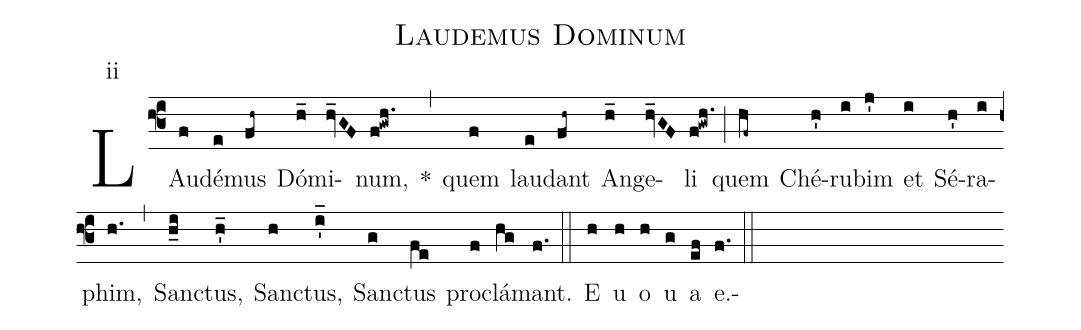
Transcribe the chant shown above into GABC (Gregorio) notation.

name:Laudemus Dominum;
mode:ii;
%%
(f3)LAu(f)dé(e)mus(fh~) Dó(h_)mi(hv_GF)num,(f!gwh.) *(,) quem(f) lau(e)dant(fh~) An(h_)ge(hv_GF)li(f!gwh.) (;) quem(hf~) Ché(h')ru(i)bim(j') et(i) Sé(h')ra(i)phim,(h.) (,) Sanc(h_i)tus,(h'_) Sanc(h)tus,(i'_) Sanc(g)tus(fe) pro(f)clá(hg)mant.(f.) (::) <eu>E(h) u(h) o(h) u(g) a(ef) e.(f.)</eu> (::)
